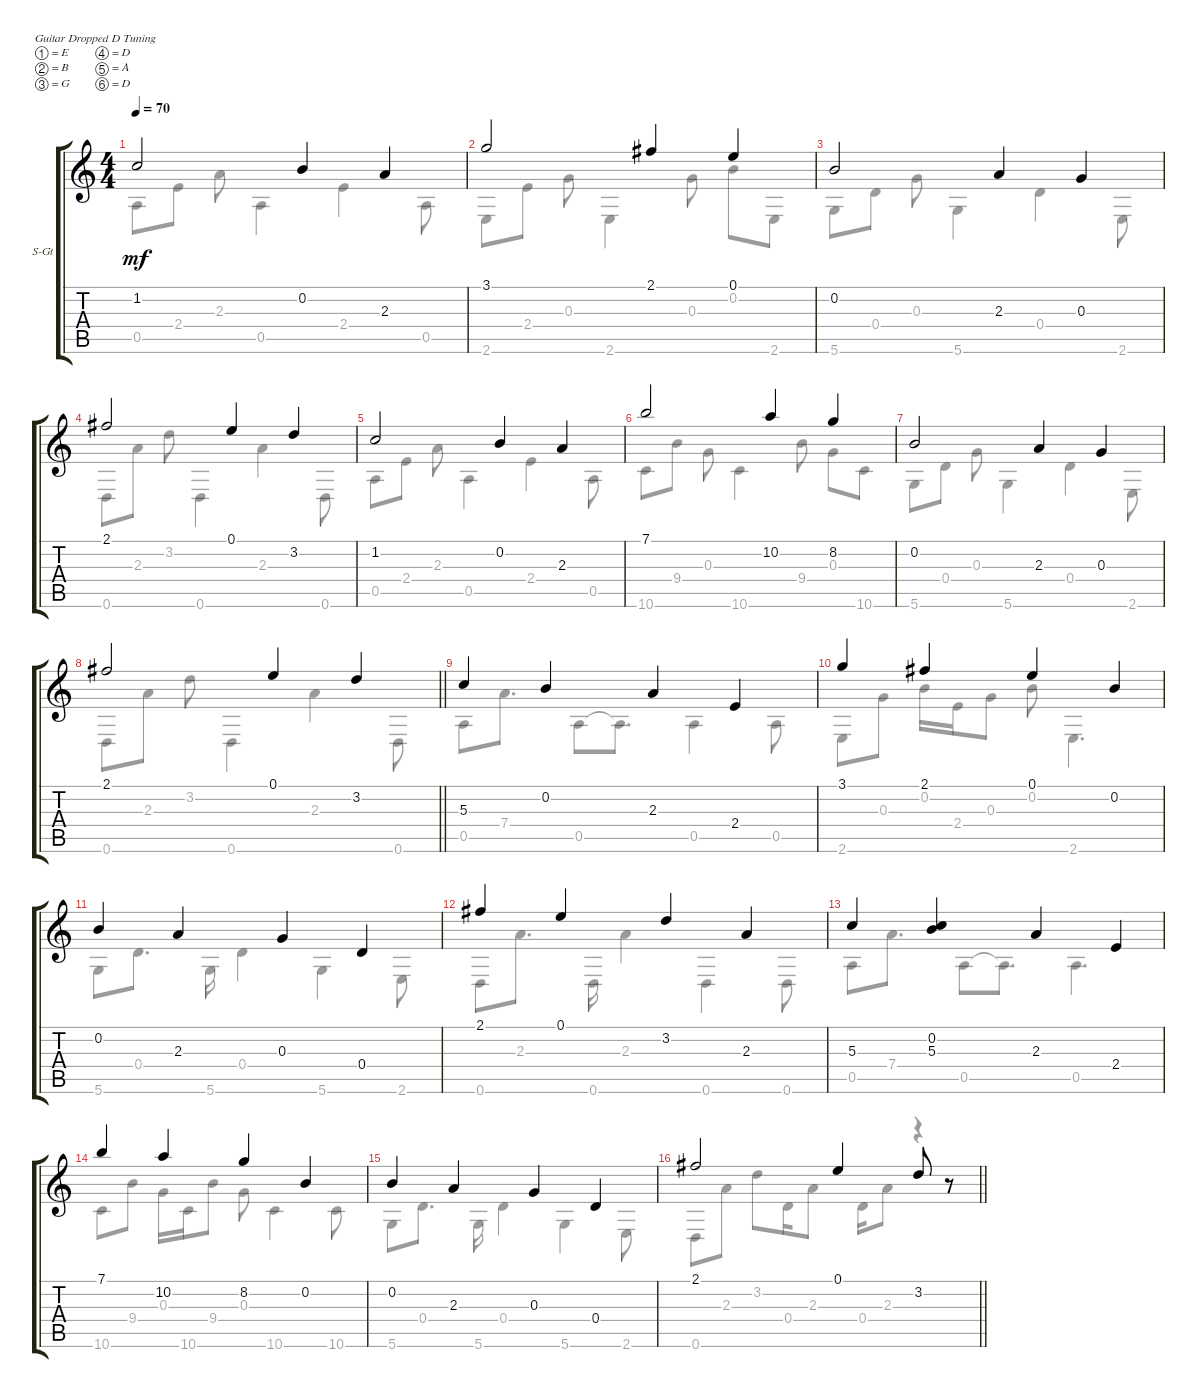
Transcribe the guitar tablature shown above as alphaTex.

\defaultSystemsLayout 4
\bracketExtendMode groupsimilarinstruments
\firstSystemTrackNameOrientation horizontal
\otherSystemsTrackNameOrientation horizontal
\track ("Steel Guitar" "S-Gt") {instrument acousticguitarsteel}
\staff {score tabs}
\tuning (E4 B3 G3 D3 A2 D2)
\voice
\ts (4 4)
\tempo 70
\clef g2
\scale
0.323493
\ks c
1.2.2{dy mf} 0.2.4 2.3.4 |
\scale
0.318598 3.1.2 2.1.4 0.1.4 |
\scale
0.369101 0.2.2 2.3.4 0.3.4 |
\scale
0.32401 2.1.2 0.1.4 3.2.4 |
\scale
0.306914 1.2.2 0.2.4 2.3.4 |
\scale
0.370532 7.1.2 10.2.4 8.2.4 |
\scale
0.309737 0.2.2 2.3.4 0.3.4 |
\scale
0.319702
\barLineRight lightlight
2.1.2 0.1.4 3.2.4 |
\scale
0.365331 5.3.4 0.2.4 2.3.4 2.4.4 |
\scale
0.324496 3.1.4 2.1.4 0.1.4 0.2.4 |
\scale
0.310195 0.2.4 2.3.4 0.3.4 0.4.4 |
\scale
0.358698 2.1.4 0.1.4 3.2.4 2.3.4 |
\scale
0.345365 5.3.4 (0.2 5.3).4 2.3.4 2.4.4 |
\scale
0.295985 7.1.4 10.2.4 8.2.4 0.2.4 |
0.2.4 2.3.4 0.3.4 0.4.4 |
\barLineRight lightlight
2.1.2 0.1.4 3.2.8 r.8
\voice
\clef g2
\ottava regular
\simile none
\scale
0.323493
\ks c
0.5.8{dy mf} 2.4.8 2.3.8 0.5.4 2.4.4 0.5.8 |
\scale
0.318598 2.6.8 2.4.8 0.3.8 2.6.4 0.3.8 0.2.8 2.6.8 |
\scale
0.369101 5.6.8 0.4.8 0.3.8 5.6.4 0.4.4 2.6.8 |
\scale
0.32401 0.6.8 2.3.8 3.2.8 0.6.4 2.3.4 0.6.8 |
\scale
0.306914 0.5.8 2.4.8 2.3.8 0.5.4 2.4.4 0.5.8 |
\scale
0.370532 10.6.8 9.4.8 0.3.8 10.6.4 9.4.8 0.3.8 10.6.8 |
\scale
0.309737 5.6.8 0.4.8 0.3.8 5.6.4 0.4.4 2.6.8 |
\scale
0.319702
\barLineRight lightlight
0.6.8 2.3.8 3.2.8 0.6.4 2.3.4 0.6.8 |
\scale
0.365331 0.5.8 7.4.8{d} 0.5.8 0.5{t}.8{d} 0.5.4 0.5.8 |
\scale
0.324496 2.6.8 0.3.8 0.2.16 2.4.16 0.3.8 0.2.8 2.6.4{d} |
\scale
0.310195 5.6.8 0.4.8{d} 5.6.16 0.4.4 5.6.4 2.6.8 |
\scale
0.358698 0.6.8 2.3.8{d} 0.6.16 2.3.4 0.6.4 0.6.8 |
\scale
0.345365 0.5.8 7.4.8{d} 0.5.8 0.5{t}.8{d} 0.5.4{d} |
\scale
0.295985 10.6.8 9.4.8 0.3.16 10.6.16 9.4.8 0.3.8 10.6.4 10.6.8 |
5.6.8 0.4.8{d} 5.6.16 0.4.4 5.6.4 2.6.8 |
\barLineRight lightlight
0.6.8 2.3.8 3.2.8 0.4.16 2.3.8 0.4.16 2.3.8 r.4
